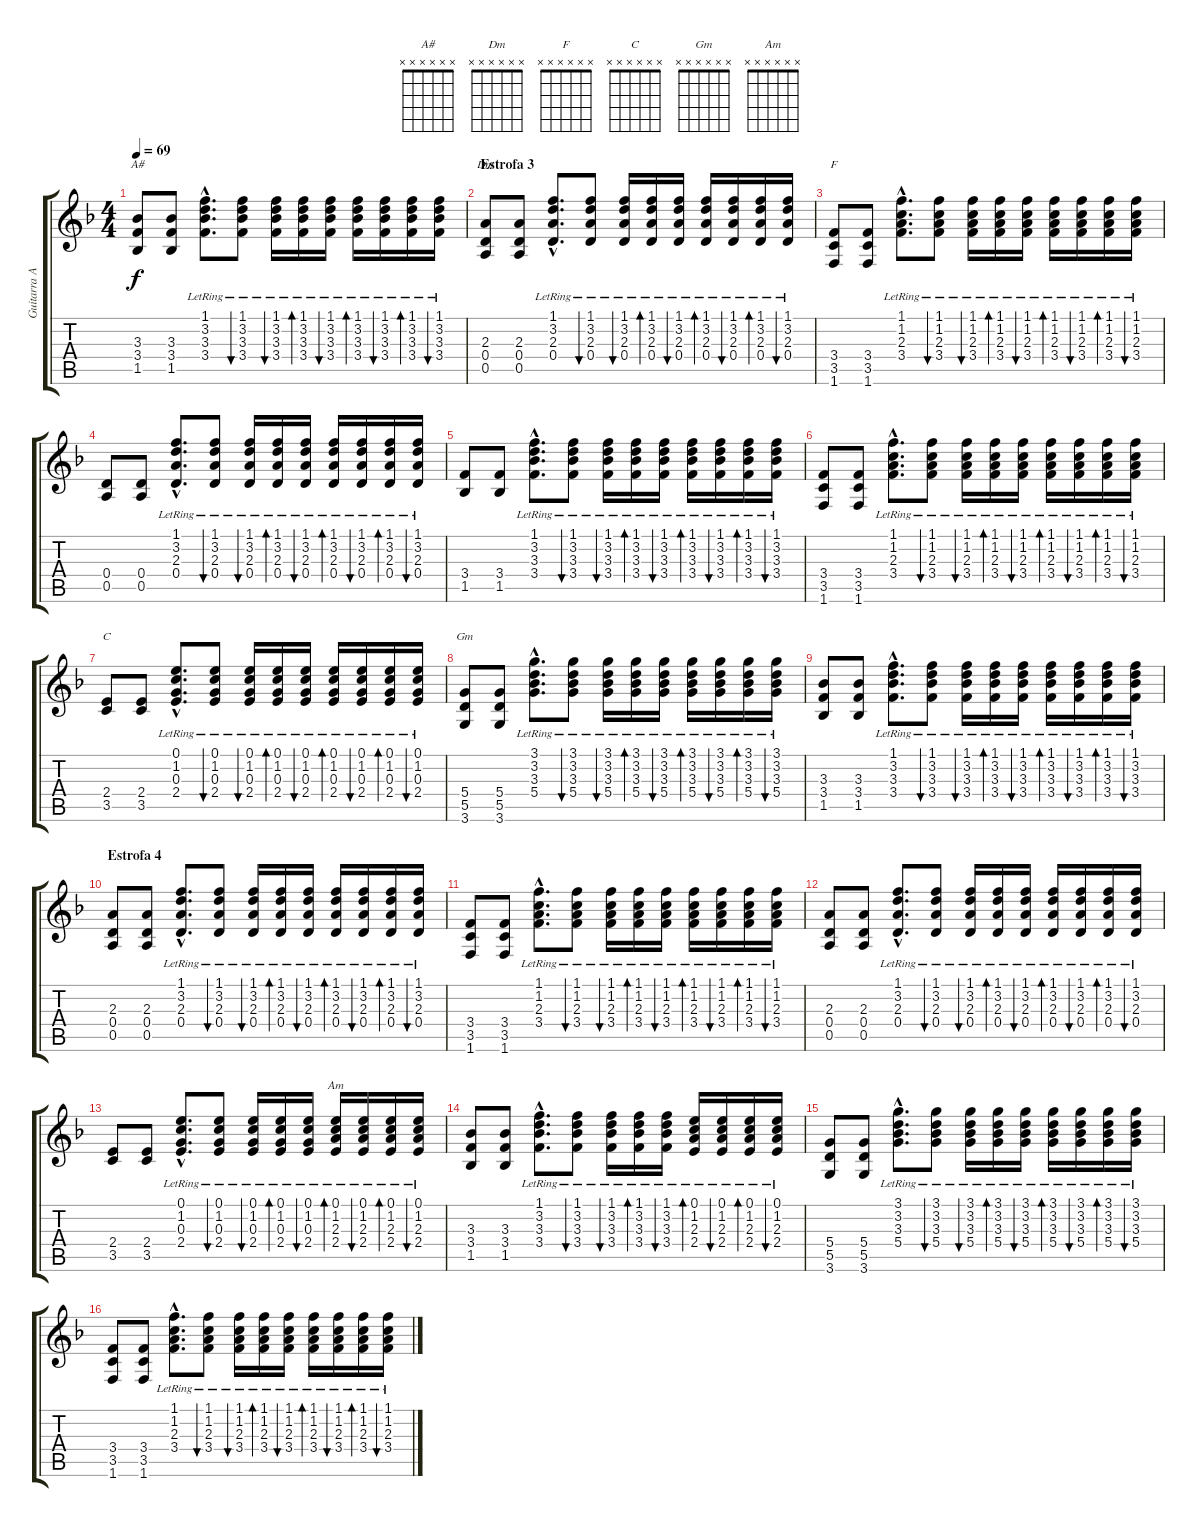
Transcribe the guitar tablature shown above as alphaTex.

\track ("Guitarra Acústica" "Guitarra A") {instrument acousticguitarsteel}
\staff {score tabs}
\tuning (E4 B3 G3 D3 A2 E2) {hide}
\chord ("A#" x x x x x x)
\chord ("Dm" x x x x x x)
\chord ("F" x x x x x x)
\chord ("C" x x x x x x)
\chord ("Gm" x x x x x x)
\chord ("Am" x x x x x x)
\ts (4 4)
\tempo 69
\clef g2
\ks dminor
(3.3 3.4 1.5).8{ch "A#" dy f} (3.3 3.4 1.5).8 (1.1{hac lr} 3.2{hac lr} 3.3{hac lr} 3.4{hac lr}).8{d} (1.1{lr} 3.2{lr} 3.3{lr} 3.4{lr}).8{bu 60} (1.1{lr} 3.2{lr} 3.3{lr} 3.4).16{bu 60} (1.1{lr} 3.2{lr} 3.3{lr} 3.4).16{bd 60} (1.1{lr} 3.2{lr} 3.3{lr} 3.4).16{bu 60} (1.1{lr} 3.2{lr} 3.3{lr} 3.4).16{bd 60} (1.1{lr} 3.2{lr} 3.3{lr} 3.4).16{bu 60} (1.1{lr} 3.2{lr} 3.3{lr} 3.4).16{bd 60} (1.1{lr} 3.2{lr} 3.3{lr} 3.4).16{bu 60} |
\section ("" "Estrofa 3")
(2.3 0.4 0.5).8{ch "Dm"} (2.3 0.4 0.5).8 (1.1{hac lr} 3.2{hac lr} 2.3{hac lr} 0.4{hac}).8{d} (1.1{lr} 3.2{lr} 2.3{lr} 0.4).8{bu 60} (1.1{lr} 3.2{lr} 2.3{lr} 0.4).16{bu 60} (1.1{lr} 3.2{lr} 2.3{lr} 0.4).16{bd 60} (1.1{lr} 3.2{lr} 2.3{lr} 0.4).16{bu 60} (1.1{lr} 3.2{lr} 2.3{lr} 0.4).16{bd 60} (1.1{lr} 3.2{lr} 2.3{lr} 0.4).16{bu 60} (1.1{lr} 3.2{lr} 2.3{lr} 0.4).16{bd 60} (1.1{lr} 3.2{lr} 2.3{lr} 0.4).16{bu 60} |
(3.4 3.5 1.6).8{ch "F"} (3.4 3.5 1.6).8 (1.1{hac lr} 1.2{hac lr} 2.3{hac lr} 3.4{hac}).8{d} (1.1{lr} 1.2{lr} 2.3{lr} 3.4).8{bu 60} (1.1{lr} 1.2{lr} 2.3{lr} 3.4).16{bu 60} (1.1{lr} 1.2{lr} 2.3{lr} 3.4).16{bd 60} (1.1{lr} 1.2{lr} 2.3{lr} 3.4).16{bu 60} (1.1{lr} 1.2{lr} 2.3{lr} 3.4).16{bd 60} (1.1{lr} 1.2{lr} 2.3{lr} 3.4).16{bu 60} (1.1{lr} 1.2{lr} 2.3{lr} 3.4).16{bd 60} (1.1{lr} 1.2{lr} 2.3{lr} 3.4).16{bu 60} |
(0.4 0.5).8 (0.4 0.5).8 (1.1{hac lr} 3.2{hac lr} 2.3{hac lr} 0.4{hac}).8{d} (1.1{lr} 3.2{lr} 2.3{lr} 0.4).8{bu 60} (1.1{lr} 3.2{lr} 2.3{lr} 0.4).16{bu 60} (1.1{lr} 3.2{lr} 2.3{lr} 0.4).16{bd 60} (1.1{lr} 3.2{lr} 2.3{lr} 0.4).16{bu 60} (1.1{lr} 3.2{lr} 2.3{lr} 0.4).16{bd 60} (1.1{lr} 3.2{lr} 2.3{lr} 0.4).16{bu 60} (1.1{lr} 3.2{lr} 2.3{lr} 0.4).16{bd 60} (1.1{lr} 3.2{lr} 2.3{lr} 0.4).16{bu 60} |
(3.4 1.5).8 (3.4 1.5).8 (1.1{hac lr} 3.2{hac lr} 3.3{hac lr} 3.4{hac}).8{d} (1.1{lr} 3.2{lr} 3.3{lr} 3.4).8{bu 60} (1.1{lr} 3.2{lr} 3.3{lr} 3.4).16{bu 60} (1.1{lr} 3.2{lr} 3.3{lr} 3.4).16{bd 60} (1.1{lr} 3.2{lr} 3.3{lr} 3.4).16{bu 60} (1.1{lr} 3.2{lr} 3.3{lr} 3.4).16{bd 60} (1.1{lr} 3.2{lr} 3.3{lr} 3.4).16{bu 60} (1.1{lr} 3.2{lr} 3.3{lr} 3.4).16{bd 60} (1.1{lr} 3.2{lr} 3.3{lr} 3.4).16{bu 60} |
(3.4 3.5 1.6).8 (3.4 3.5 1.6).8 (1.1{hac lr} 1.2{hac lr} 2.3{hac lr} 3.4{hac}).8{d} (1.1{lr} 1.2{lr} 2.3{lr} 3.4).8{bu 60} (1.1{lr} 1.2{lr} 2.3{lr} 3.4).16{bu 60} (1.1{lr} 1.2{lr} 2.3{lr} 3.4).16{bd 60} (1.1{lr} 1.2{lr} 2.3{lr} 3.4).16{bu 60} (1.1{lr} 1.2{lr} 2.3{lr} 3.4).16{bd 60} (1.1{lr} 1.2{lr} 2.3{lr} 3.4).16{bu 60} (1.1{lr} 1.2{lr} 2.3{lr} 3.4).16{bd 60} (1.1{lr} 1.2{lr} 2.3{lr} 3.4).16{bu 60} |
(2.4 3.5).8{ch "C"} (2.4 3.5).8 (0.1{hac lr} 1.2{hac lr} 0.3{hac lr} 2.4{hac}).8{d} (0.1{lr} 1.2{lr} 0.3{lr} 2.4).8{bu 60} (0.1{lr} 1.2{lr} 0.3{lr} 2.4).16{bu 60} (0.1{lr} 1.2{lr} 0.3{lr} 2.4).16{bd 60} (0.1{lr} 1.2{lr} 0.3{lr} 2.4).16{bu 60} (0.1{lr} 1.2{lr} 0.3{lr} 2.4).16{bd 60} (0.1{lr} 1.2{lr} 0.3{lr} 2.4).16{bu 60} (0.1{lr} 1.2{lr} 0.3{lr} 2.4).16{bd 60} (0.1{lr} 1.2{lr} 0.3{lr} 2.4).16{bu 60} |
(5.4 5.5 3.6).8{ch "Gm"} (5.4 5.5 3.6).8 (3.1{hac lr} 3.2{hac lr} 3.3{hac lr} 5.4{hac}).8{d} (3.1{lr} 3.2{lr} 3.3{lr} 5.4).8{bu 60} (3.1{lr} 3.2{lr} 3.3{lr} 5.4).16{bu 60} (3.1{lr} 3.2{lr} 3.3{lr} 5.4).16{bd 60} (3.1{lr} 3.2{lr} 3.3{lr} 5.4).16{bu 60} (3.1{lr} 3.2{lr} 3.3{lr} 5.4).16{bd 60} (3.1{lr} 3.2{lr} 3.3{lr} 5.4).16{bu 60} (3.1{lr} 3.2{lr} 3.3{lr} 5.4).16{bd 60} (3.1{lr} 3.2{lr} 3.3{lr} 5.4).16{bu 60} |
(3.3 3.4 1.5).8 (3.3 3.4 1.5).8 (1.1{hac lr} 3.2{hac lr} 3.3{hac lr} 3.4{hac}).8{d} (1.1{lr} 3.2{lr} 3.3{lr} 3.4).8{bu 60} (1.1{lr} 3.2{lr} 3.3{lr} 3.4).16{bu 60} (1.1{lr} 3.2{lr} 3.3{lr} 3.4).16{bd 60} (1.1{lr} 3.2{lr} 3.3{lr} 3.4).16{bu 60} (1.1{lr} 3.2{lr} 3.3{lr} 3.4).16{bd 60} (1.1{lr} 3.2{lr} 3.3{lr} 3.4).16{bu 60} (1.1{lr} 3.2{lr} 3.3{lr} 3.4).16{bd 60} (1.1{lr} 3.2{lr} 3.3{lr} 3.4).16{bu 60} |
\section ("" "Estrofa 4")
(2.3 0.4 0.5).8 (2.3 0.4 0.5).8 (1.1{hac lr} 3.2{hac lr} 2.3{hac lr} 0.4{hac}).8{d} (1.1{lr} 3.2{lr} 2.3{lr} 0.4).8{bu 60} (1.1{lr} 3.2{lr} 2.3{lr} 0.4).16{bu 60} (1.1{lr} 3.2{lr} 2.3{lr} 0.4).16{bd 60} (1.1{lr} 3.2{lr} 2.3{lr} 0.4).16{bu 60} (1.1{lr} 3.2{lr} 2.3{lr} 0.4).16{bd 60} (1.1{lr} 3.2{lr} 2.3{lr} 0.4).16{bu 60} (1.1{lr} 3.2{lr} 2.3{lr} 0.4).16{bd 60} (1.1{lr} 3.2{lr} 2.3{lr} 0.4).16{bu 60} |
(3.4 3.5 1.6).8 (3.4 3.5 1.6).8 (1.1{hac lr} 1.2{hac lr} 2.3{hac lr} 3.4{hac}).8{d} (1.1{lr} 1.2{lr} 2.3{lr} 3.4).8{bu 60} (1.1{lr} 1.2{lr} 2.3{lr} 3.4).16{bu 60} (1.1{lr} 1.2{lr} 2.3{lr} 3.4).16{bd 60} (1.1{lr} 1.2{lr} 2.3{lr} 3.4).16{bu 60} (1.1{lr} 1.2{lr} 2.3{lr} 3.4).16{bd 60} (1.1{lr} 1.2{lr} 2.3{lr} 3.4).16{bu 60} (1.1{lr} 1.2{lr} 2.3{lr} 3.4).16{bd 60} (1.1{lr} 1.2{lr} 2.3{lr} 3.4).16{bu 60} |
(2.3 0.4 0.5).8 (2.3 0.4 0.5).8 (1.1{hac lr} 3.2{hac lr} 2.3{hac lr} 0.4{hac}).8{d} (1.1{lr} 3.2{lr} 2.3{lr} 0.4).8{bu 60} (1.1{lr} 3.2{lr} 2.3{lr} 0.4).16{bu 60} (1.1{lr} 3.2{lr} 2.3{lr} 0.4).16{bd 60} (1.1{lr} 3.2{lr} 2.3{lr} 0.4).16{bu 60} (1.1{lr} 3.2{lr} 2.3{lr} 0.4).16{bd 60} (1.1{lr} 3.2{lr} 2.3{lr} 0.4).16{bu 60} (1.1{lr} 3.2{lr} 2.3{lr} 0.4).16{bd 60} (1.1{lr} 3.2{lr} 2.3{lr} 0.4).16{bu 60} |
(2.4 3.5).8 (2.4 3.5).8 (0.1{hac lr} 1.2{hac lr} 0.3{hac lr} 2.4{hac}).8{d} (0.1{lr} 1.2{lr} 0.3{lr} 2.4).8{bu 60} (0.1{lr} 1.2{lr} 0.3{lr} 2.4).16{bu 60} (0.1{lr} 1.2{lr} 0.3{lr} 2.4).16{bd 60} (0.1{lr} 1.2{lr} 0.3{lr} 2.4).16{bu 60} (0.1{lr} 1.2{lr} 2.3{lr} 2.4).16{bd 60 ch "Am"} (0.1{lr} 1.2{lr} 2.3{lr} 2.4).16{bu 60} (0.1{lr} 1.2{lr} 2.3{lr} 2.4).16{bd 60} (0.1{lr} 1.2{lr} 2.3{lr} 2.4).16{bu 60} |
(3.3 3.4 1.5).8 (3.3 3.4 1.5).8 (1.1{hac lr} 3.2{hac lr} 3.3{hac lr} 3.4{hac}).8{d} (1.1{lr} 3.2{lr} 3.3{lr} 3.4).8{bu 60} (1.1{lr} 3.2{lr} 3.3{lr} 3.4).16{bu 60} (1.1{lr} 3.2{lr} 3.3{lr} 3.4).16{bd 60} (1.1{lr} 3.2{lr} 3.3{lr} 3.4).16{bu 60} (0.1{lr} 1.2{lr} 2.3{lr} 2.4).16{bd 60} (0.1{lr} 1.2{lr} 2.3{lr} 2.4).16{bu 60} (0.1{lr} 1.2{lr} 2.3{lr} 2.4).16{bd 60} (0.1{lr} 1.2{lr} 2.3{lr} 2.4).16{bu 60} |
(5.4 5.5 3.6).8 (5.4 5.5 3.6).8 (3.1{hac lr} 3.2{hac lr} 3.3{hac lr} 5.4{hac}).8{d} (3.1{lr} 3.2{lr} 3.3{lr} 5.4).8{bu 60} (3.1{lr} 3.2{lr} 3.3{lr} 5.4).16{bu 60} (3.1{lr} 3.2{lr} 3.3{lr} 5.4).16{bd 60} (3.1{lr} 3.2{lr} 3.3{lr} 5.4).16{bu 60} (3.1{lr} 3.2{lr} 3.3{lr} 5.4).16{bd 60} (3.1{lr} 3.2{lr} 3.3{lr} 5.4).16{bu 60} (3.1{lr} 3.2{lr} 3.3{lr} 5.4).16{bd 60} (3.1{lr} 3.2{lr} 3.3{lr} 5.4).16{bu 60} |
(3.4 3.5 1.6).8 (3.4 3.5 1.6).8 (1.1{hac lr} 1.2{hac lr} 2.3{hac lr} 3.4{hac}).8{d} (1.1{lr} 1.2{lr} 2.3{lr} 3.4).8{bu 60} (1.1{lr} 1.2{lr} 2.3{lr} 3.4).16{bu 60} (1.1{lr} 1.2{lr} 2.3{lr} 3.4).16{bd 60} (1.1{lr} 1.2{lr} 2.3{lr} 3.4).16{bu 60} (1.1{lr} 1.2{lr} 2.3{lr} 3.4).16{bd 60} (1.1{lr} 1.2{lr} 2.3{lr} 3.4).16{bu 60} (1.1{lr} 1.2{lr} 2.3{lr} 3.4).16{bd 60} (1.1{lr} 1.2{lr} 2.3{lr} 3.4).16{bu 60}
